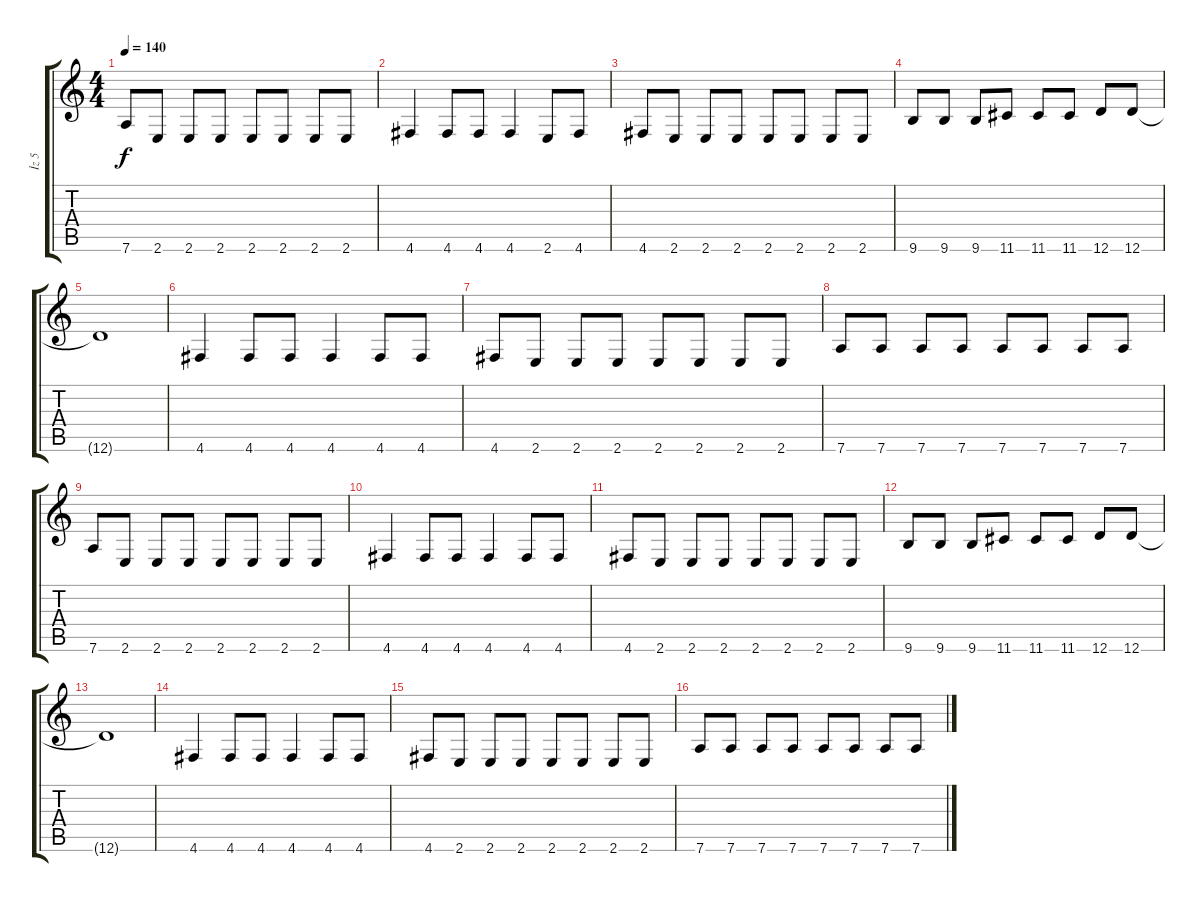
\track ("İz 5" "İz 5") {instrument electricbassfinger}
\staff {score tabs}
\tuning (E4 B3 G3 D3 A2 D2) {hide}
\ts (4 4)
\tempo 140
\clef g2
\ks c
7.6.8{dy f} 2.6.8 2.6.8 2.6.8 2.6.8 2.6.8 2.6.8 2.6.8 |
4.6.4 4.6.8 4.6.8 4.6.4 2.6.8 4.6.8 |
4.6.8 2.6.8 2.6.8 2.6.8 2.6.8 2.6.8 2.6.8 2.6.8 |
9.6.8 9.6.8 9.6.8 11.6.8 11.6.8 11.6.8 12.6.8 12.6.8 |
12.6{t}.1 |
4.6.4 4.6.8 4.6.8 4.6.4 4.6.8 4.6.8 |
4.6.8 2.6.8 2.6.8 2.6.8 2.6.8 2.6.8 2.6.8 2.6.8 |
7.6.8 7.6.8 7.6.8 7.6.8 7.6.8 7.6.8 7.6.8 7.6.8 |
7.6.8 2.6.8 2.6.8 2.6.8 2.6.8 2.6.8 2.6.8 2.6.8 |
4.6.4 4.6.8 4.6.8 4.6.4 4.6.8 4.6.8 |
4.6.8 2.6.8 2.6.8 2.6.8 2.6.8 2.6.8 2.6.8 2.6.8 |
9.6.8 9.6.8 9.6.8 11.6.8 11.6.8 11.6.8 12.6.8 12.6.8 |
12.6{t}.1 |
4.6.4 4.6.8 4.6.8 4.6.4 4.6.8 4.6.8 |
4.6.8 2.6.8 2.6.8 2.6.8 2.6.8 2.6.8 2.6.8 2.6.8 |
7.6.8 7.6.8 7.6.8 7.6.8 7.6.8 7.6.8 7.6.8 7.6.8
